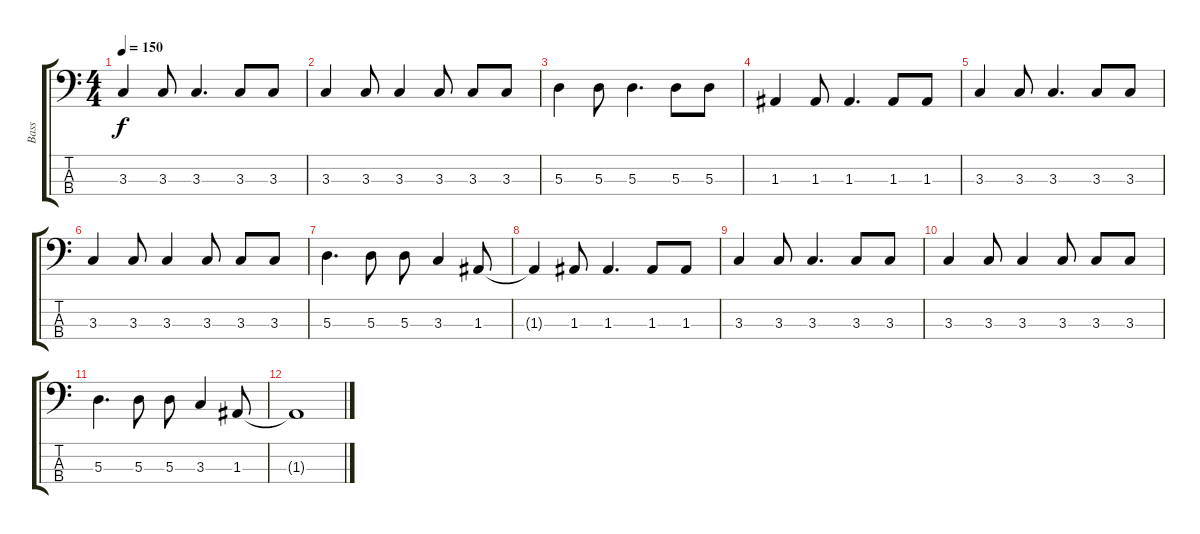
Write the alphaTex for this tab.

\track ("Bass" "Bass") {instrument electricbassfinger}
\staff {score tabs}
\tuning (G2 D2 A1 E1) {hide}
\ts (4 4)
\tempo 150
\clef f4
\ks c
3.3.4{dy f} 3.3.8 3.3.4{d} 3.3.8 3.3.8 |
3.3.4 3.3.8 3.3.4 3.3.8 3.3.8 3.3.8 |
5.3.4 5.3.8 5.3.4{d} 5.3.8 5.3.8 |
1.3.4 1.3.8 1.3.4{d} 1.3.8 1.3.8 |
3.3.4 3.3.8 3.3.4{d} 3.3.8 3.3.8 |
3.3.4 3.3.8 3.3.4 3.3.8 3.3.8 3.3.8 |
5.3.4{d} 5.3.8 5.3.8 3.3.4 1.3.8 |
1.3{t}.4 1.3.8 1.3.4{d} 1.3.8 1.3.8 |
3.3.4 3.3.8 3.3.4{d} 3.3.8 3.3.8 |
3.3.4 3.3.8 3.3.4 3.3.8 3.3.8 3.3.8 |
5.3.4{d} 5.3.8 5.3.8 3.3.4 1.3.8 |
1.3{t}.1
